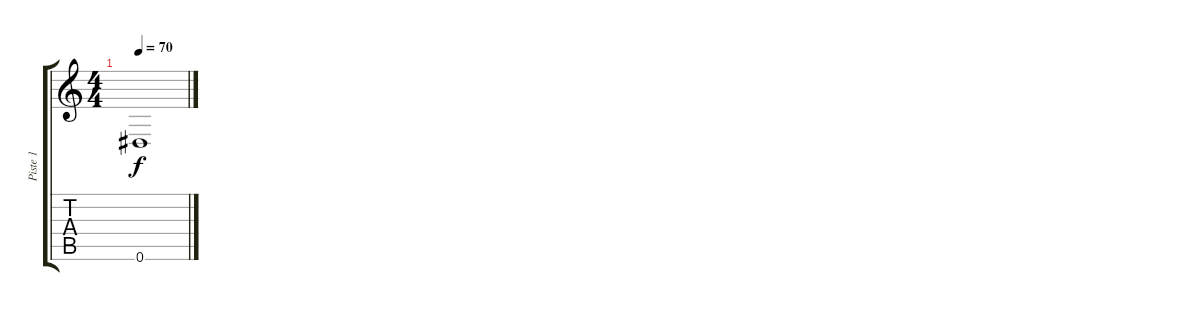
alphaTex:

\track ("Piste 1" "Piste 1") {solo instrument acousticguitarsteel}
\staff {score tabs}
\tuning (Eb4 Bb3 Gb3 Db3 Ab2 Eb2) {hide}
\ts (4 4)
\tempo 70
\clef g2
\ks c
0.6{t}.1{dy f}
